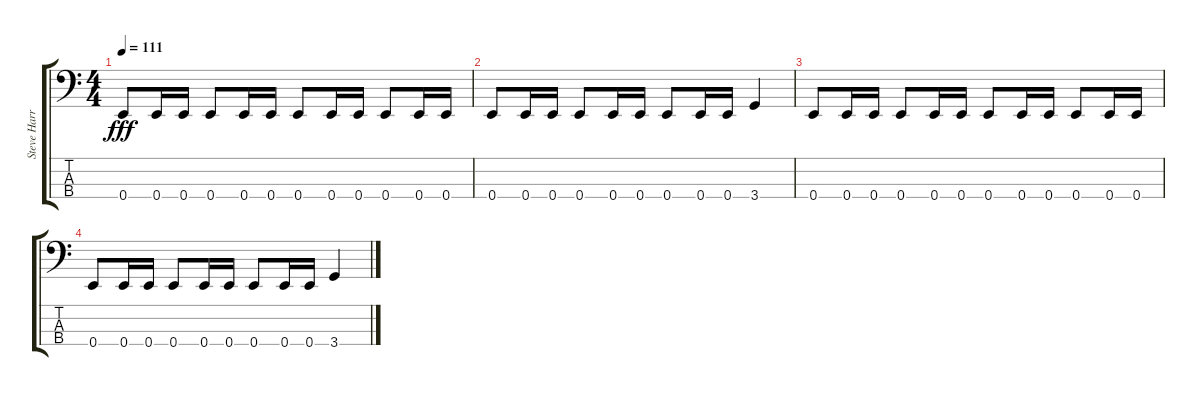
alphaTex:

\track ("Steve Harris" "Steve Harr") {instrument electricbasspick}
\staff {score tabs}
\tuning (G2 D2 A1 E1) {hide}
\ts (4 4)
\tempo 111
\clef f4
\ks c
0.4.8{dy fff} 0.4.16 0.4.16 0.4.8 0.4.16 0.4.16 0.4.8 0.4.16 0.4.16 0.4.8 0.4.16 0.4.16 |
0.4.8 0.4.16 0.4.16 0.4.8 0.4.16 0.4.16 0.4.8 0.4.16 0.4.16 3.4.4 |
0.4.8 0.4.16 0.4.16 0.4.8 0.4.16 0.4.16 0.4.8 0.4.16 0.4.16 0.4.8 0.4.16 0.4.16 |
0.4.8 0.4.16 0.4.16 0.4.8 0.4.16 0.4.16 0.4.8 0.4.16 0.4.16 3.4.4
